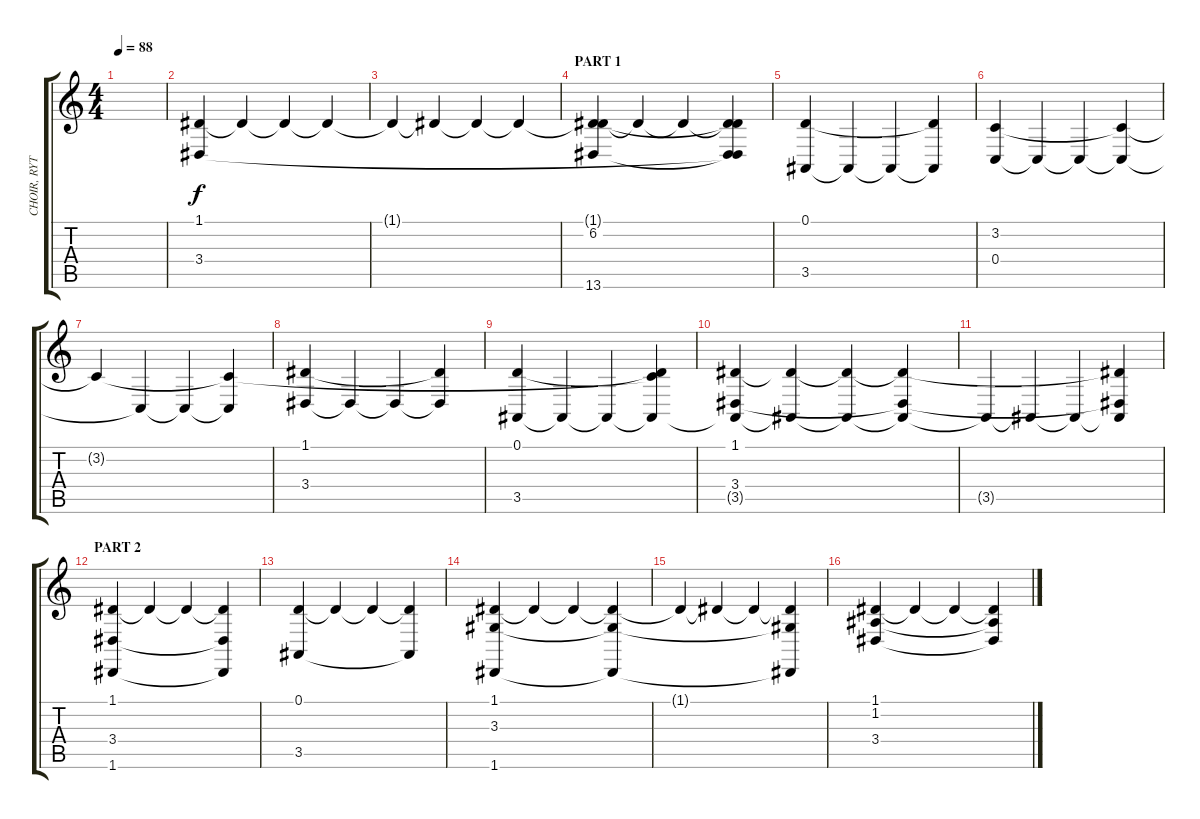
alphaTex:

\track ("CHOIR, RYTHM" "CHOIR, RYT") {instrument choiraahs}
\staff {score tabs}
\tuning (D4 A3 F3 C3 G2 D2) {hide}
\ts (4 4)
\tempo 88
\clef g2
\ks c
|
(1.1 3.4).4 1.1{t}.4 1.1{t}.4 1.1{t}.4 |
1.1{t}.4 1.1{t}.4 1.1{t}.4 1.1{t}.4 |
\section ("" "PART 1")
(1.1{t} 6.2 13.6).4 1.1{t}.4 1.1{t}.4 (1.1{t} 6.2{t} 3.4{t} 13.6{t}).4 |
(0.1 3.5).4 3.5{t}.4 3.5{t}.4 (0.1{t} 3.5{t}).4 |
(3.2 0.4).4 0.4{t}.4 0.4{t}.4 (3.2{t} 0.4{t}).4 |
3.2{t}.4 0.4{t}.4 0.4{t}.4 (3.2{t} 0.4{t}).4 |
(1.1 3.4).4 3.4{t}.4 3.4{t}.4 (1.1{t} 3.4{t}).4 |
(0.1 3.5).4 3.5{t}.4 3.5{t}.4 (0.1{t} 3.2{t} 3.5{t}).4 |
(1.1 3.4 3.5{t}).4 (1.1{t} 3.5{t}).4 (1.1{t} 3.5{t}).4 (1.1{t} 3.4{t} 3.5{t}).4 |
3.5{t}.4 3.5{t}.4 3.5{t}.4 (1.1{t} 3.4{t} 3.5{t}).4 |
\section ("" "PART 2")
(1.1 3.4 1.6).4 1.1{t}.4 1.1{t}.4 (1.1{t} 3.4{t} 1.6{t}).4 |
(0.1 3.5).4 0.1{t}.4 0.1{t}.4 (0.1{t} 3.5{t}).4 |
(1.1 3.3 1.6).4 1.1{t}.4 1.1{t}.4 (1.1{t} 3.3{t} 1.6{t}).4 |
1.1{t}.4 1.1{t}.4 1.1{t}.4 (1.1{t} 3.3{t} 1.6{t}).4 |
(1.1 1.2 3.4).4 1.1{t}.4 1.1{t}.4 (1.1{t} 1.2{t} 3.4{t}).4
